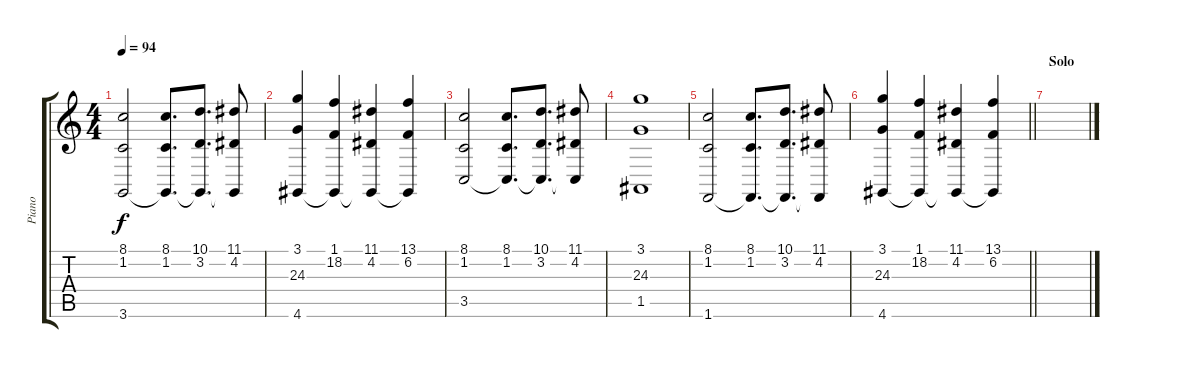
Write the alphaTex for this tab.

\track ("Piano" "Piano") {instrument acousticgrandpiano}
\staff {score tabs}
\tuning (E4 B3 G3 D3 A2 E2) {hide}
\ts (4 4)
\tempo 94
\clef g2
\ks c
(8.1 1.2 3.6).2{dy f} (8.1 1.2 3.6{t}).8{d} (10.1 3.2 3.6{t}).8{d} (11.1 4.2 3.6{t}).8 |
(3.1 24.3 4.6).4 (1.1 18.2 4.6{t}).4 (11.1 4.2 4.6{t}).4 (13.1 6.2 4.6{t}).4 |
(8.1 1.2 3.5).2 (8.1 1.2 3.5{t}).8{d} (10.1 3.2 3.5{t}).8{d} (11.1 4.2 3.5{t}).8 |
(3.1 24.3 1.5).1 |
(8.1 1.2 1.6).2 (8.1 1.2 1.6{t}).8{d} (10.1 3.2 1.6{t}).8{d} (11.1 4.2 1.6{t}).8 |
\barLineRight lightlight
(3.1 24.3 4.6).4 (1.1 18.2 4.6{t}).4 (11.1 4.2 4.6{t}).4 (13.1 6.2 4.6{t}).4 |
\section ("" "Solo")
